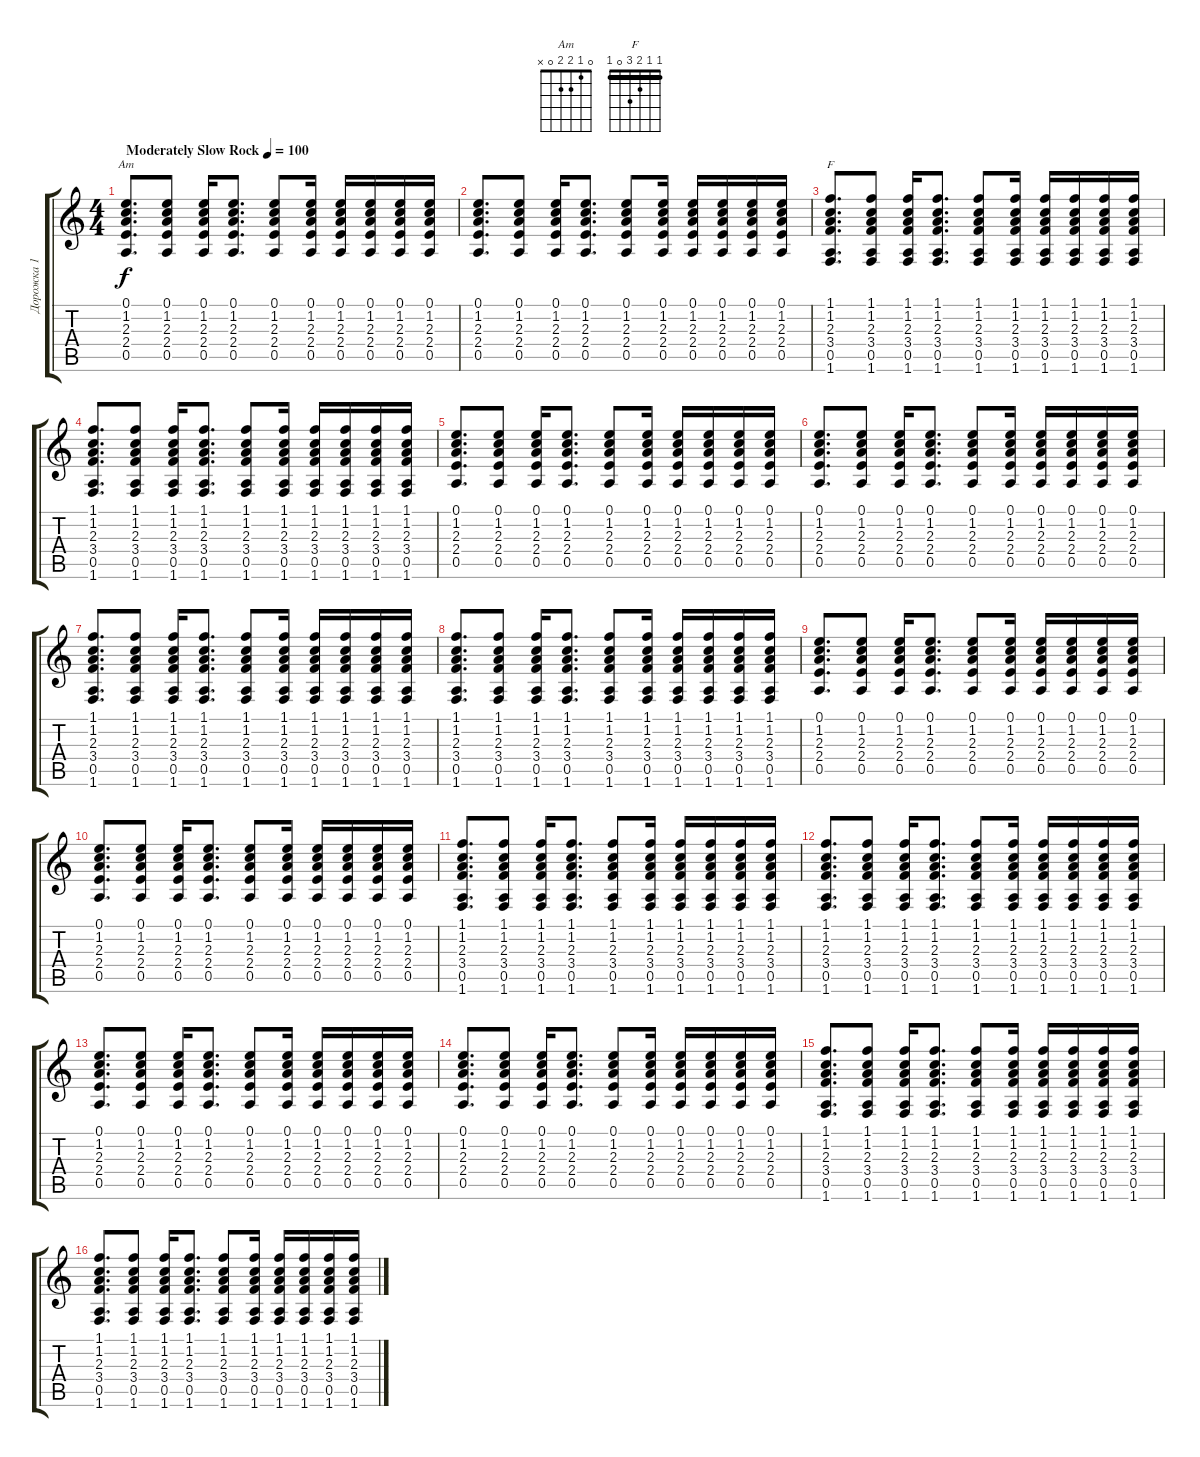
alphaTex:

\track ("Дорожка 1" "Дорожка 1") {instrument acousticguitarsteel}
\staff {score tabs}
\tuning (E4 B3 G3 D3 A2 E2) {hide}
\chord ("Am" 0 1 2 2 0 x)
\chord ("F" 1 1 2 3 0 1) {barre 1}
\ts (4 4)
\tempo (100 "Moderately Slow Rock")
\clef g2
\ks c
(0.1 1.2 2.3 2.4 0.5).8{d ch "Am" dy f instrument acousticguitarsteel} (0.1 1.2 2.3 2.4 0.5).8 (0.1 1.2 2.3 2.4 0.5).16 (0.1 1.2 2.3 2.4 0.5).8{d} (0.1 1.2 2.3 2.4 0.5).8 (0.1 1.2 2.3 2.4 0.5).16 (0.1 1.2 2.3 2.4 0.5).16 (0.1 1.2 2.3 2.4 0.5).16 (0.1 1.2 2.3 2.4 0.5).16 (0.1 1.2 2.3 2.4 0.5).16 |
(0.1 1.2 2.3 2.4 0.5).8{d} (0.1 1.2 2.3 2.4 0.5).8 (0.1 1.2 2.3 2.4 0.5).16 (0.1 1.2 2.3 2.4 0.5).8{d} (0.1 1.2 2.3 2.4 0.5).8 (0.1 1.2 2.3 2.4 0.5).16 (0.1 1.2 2.3 2.4 0.5).16 (0.1 1.2 2.3 2.4 0.5).16 (0.1 1.2 2.3 2.4 0.5).16 (0.1 1.2 2.3 2.4 0.5).16 |
(1.1 1.2 2.3 3.4 0.5 1.6).8{d ch "F"} (1.1 1.2 2.3 3.4 0.5 1.6).8 (1.1 1.2 2.3 3.4 0.5 1.6).16 (1.1 1.2 2.3 3.4 0.5 1.6).8{d} (1.1 1.2 2.3 3.4 0.5 1.6).8 (1.1 1.2 2.3 3.4 0.5 1.6).16 (1.1 1.2 2.3 3.4 0.5 1.6).16 (1.1 1.2 2.3 3.4 0.5 1.6).16 (1.1 1.2 2.3 3.4 0.5 1.6).16 (1.1 1.2 2.3 3.4 0.5 1.6).16 |
(1.1 1.2 2.3 3.4 0.5 1.6).8{d} (1.1 1.2 2.3 3.4 0.5 1.6).8 (1.1 1.2 2.3 3.4 0.5 1.6).16 (1.1 1.2 2.3 3.4 0.5 1.6).8{d} (1.1 1.2 2.3 3.4 0.5 1.6).8 (1.1 1.2 2.3 3.4 0.5 1.6).16 (1.1 1.2 2.3 3.4 0.5 1.6).16 (1.1 1.2 2.3 3.4 0.5 1.6).16 (1.1 1.2 2.3 3.4 0.5 1.6).16 (1.1 1.2 2.3 3.4 0.5 1.6).16 |
(0.1 1.2 2.3 2.4 0.5).8{d} (0.1 1.2 2.3 2.4 0.5).8 (0.1 1.2 2.3 2.4 0.5).16 (0.1 1.2 2.3 2.4 0.5).8{d} (0.1 1.2 2.3 2.4 0.5).8 (0.1 1.2 2.3 2.4 0.5).16 (0.1 1.2 2.3 2.4 0.5).16 (0.1 1.2 2.3 2.4 0.5).16 (0.1 1.2 2.3 2.4 0.5).16 (0.1 1.2 2.3 2.4 0.5).16 |
(0.1 1.2 2.3 2.4 0.5).8{d} (0.1 1.2 2.3 2.4 0.5).8 (0.1 1.2 2.3 2.4 0.5).16 (0.1 1.2 2.3 2.4 0.5).8{d} (0.1 1.2 2.3 2.4 0.5).8 (0.1 1.2 2.3 2.4 0.5).16 (0.1 1.2 2.3 2.4 0.5).16 (0.1 1.2 2.3 2.4 0.5).16 (0.1 1.2 2.3 2.4 0.5).16 (0.1 1.2 2.3 2.4 0.5).16 |
(1.1 1.2 2.3 3.4 0.5 1.6).8{d} (1.1 1.2 2.3 3.4 0.5 1.6).8 (1.1 1.2 2.3 3.4 0.5 1.6).16 (1.1 1.2 2.3 3.4 0.5 1.6).8{d} (1.1 1.2 2.3 3.4 0.5 1.6).8 (1.1 1.2 2.3 3.4 0.5 1.6).16 (1.1 1.2 2.3 3.4 0.5 1.6).16 (1.1 1.2 2.3 3.4 0.5 1.6).16 (1.1 1.2 2.3 3.4 0.5 1.6).16 (1.1 1.2 2.3 3.4 0.5 1.6).16 |
(1.1 1.2 2.3 3.4 0.5 1.6).8{d} (1.1 1.2 2.3 3.4 0.5 1.6).8 (1.1 1.2 2.3 3.4 0.5 1.6).16 (1.1 1.2 2.3 3.4 0.5 1.6).8{d} (1.1 1.2 2.3 3.4 0.5 1.6).8 (1.1 1.2 2.3 3.4 0.5 1.6).16 (1.1 1.2 2.3 3.4 0.5 1.6).16 (1.1 1.2 2.3 3.4 0.5 1.6).16 (1.1 1.2 2.3 3.4 0.5 1.6).16 (1.1 1.2 2.3 3.4 0.5 1.6).16 |
(0.1 1.2 2.3 2.4 0.5).8{d} (0.1 1.2 2.3 2.4 0.5).8 (0.1 1.2 2.3 2.4 0.5).16 (0.1 1.2 2.3 2.4 0.5).8{d} (0.1 1.2 2.3 2.4 0.5).8 (0.1 1.2 2.3 2.4 0.5).16 (0.1 1.2 2.3 2.4 0.5).16 (0.1 1.2 2.3 2.4 0.5).16 (0.1 1.2 2.3 2.4 0.5).16 (0.1 1.2 2.3 2.4 0.5).16 |
(0.1 1.2 2.3 2.4 0.5).8{d} (0.1 1.2 2.3 2.4 0.5).8 (0.1 1.2 2.3 2.4 0.5).16 (0.1 1.2 2.3 2.4 0.5).8{d} (0.1 1.2 2.3 2.4 0.5).8 (0.1 1.2 2.3 2.4 0.5).16 (0.1 1.2 2.3 2.4 0.5).16 (0.1 1.2 2.3 2.4 0.5).16 (0.1 1.2 2.3 2.4 0.5).16 (0.1 1.2 2.3 2.4 0.5).16 |
(1.1 1.2 2.3 3.4 0.5 1.6).8{d} (1.1 1.2 2.3 3.4 0.5 1.6).8 (1.1 1.2 2.3 3.4 0.5 1.6).16 (1.1 1.2 2.3 3.4 0.5 1.6).8{d} (1.1 1.2 2.3 3.4 0.5 1.6).8 (1.1 1.2 2.3 3.4 0.5 1.6).16 (1.1 1.2 2.3 3.4 0.5 1.6).16 (1.1 1.2 2.3 3.4 0.5 1.6).16 (1.1 1.2 2.3 3.4 0.5 1.6).16 (1.1 1.2 2.3 3.4 0.5 1.6).16 |
(1.1 1.2 2.3 3.4 0.5 1.6).8{d} (1.1 1.2 2.3 3.4 0.5 1.6).8 (1.1 1.2 2.3 3.4 0.5 1.6).16 (1.1 1.2 2.3 3.4 0.5 1.6).8{d} (1.1 1.2 2.3 3.4 0.5 1.6).8 (1.1 1.2 2.3 3.4 0.5 1.6).16 (1.1 1.2 2.3 3.4 0.5 1.6).16 (1.1 1.2 2.3 3.4 0.5 1.6).16 (1.1 1.2 2.3 3.4 0.5 1.6).16 (1.1 1.2 2.3 3.4 0.5 1.6).16 |
(0.1 1.2 2.3 2.4 0.5).8{d} (0.1 1.2 2.3 2.4 0.5).8 (0.1 1.2 2.3 2.4 0.5).16 (0.1 1.2 2.3 2.4 0.5).8{d} (0.1 1.2 2.3 2.4 0.5).8 (0.1 1.2 2.3 2.4 0.5).16 (0.1 1.2 2.3 2.4 0.5).16 (0.1 1.2 2.3 2.4 0.5).16 (0.1 1.2 2.3 2.4 0.5).16 (0.1 1.2 2.3 2.4 0.5).16 |
(0.1 1.2 2.3 2.4 0.5).8{d} (0.1 1.2 2.3 2.4 0.5).8 (0.1 1.2 2.3 2.4 0.5).16 (0.1 1.2 2.3 2.4 0.5).8{d} (0.1 1.2 2.3 2.4 0.5).8 (0.1 1.2 2.3 2.4 0.5).16 (0.1 1.2 2.3 2.4 0.5).16 (0.1 1.2 2.3 2.4 0.5).16 (0.1 1.2 2.3 2.4 0.5).16 (0.1 1.2 2.3 2.4 0.5).16 |
(1.1 1.2 2.3 3.4 0.5 1.6).8{d} (1.1 1.2 2.3 3.4 0.5 1.6).8 (1.1 1.2 2.3 3.4 0.5 1.6).16 (1.1 1.2 2.3 3.4 0.5 1.6).8{d} (1.1 1.2 2.3 3.4 0.5 1.6).8 (1.1 1.2 2.3 3.4 0.5 1.6).16 (1.1 1.2 2.3 3.4 0.5 1.6).16 (1.1 1.2 2.3 3.4 0.5 1.6).16 (1.1 1.2 2.3 3.4 0.5 1.6).16 (1.1 1.2 2.3 3.4 0.5 1.6).16 |
(1.1 1.2 2.3 3.4 0.5 1.6).8{d} (1.1 1.2 2.3 3.4 0.5 1.6).8 (1.1 1.2 2.3 3.4 0.5 1.6).16 (1.1 1.2 2.3 3.4 0.5 1.6).8{d} (1.1 1.2 2.3 3.4 0.5 1.6).8 (1.1 1.2 2.3 3.4 0.5 1.6).16 (1.1 1.2 2.3 3.4 0.5 1.6).16 (1.1 1.2 2.3 3.4 0.5 1.6).16 (1.1 1.2 2.3 3.4 0.5 1.6).16 (1.1 1.2 2.3 3.4 0.5 1.6).16
